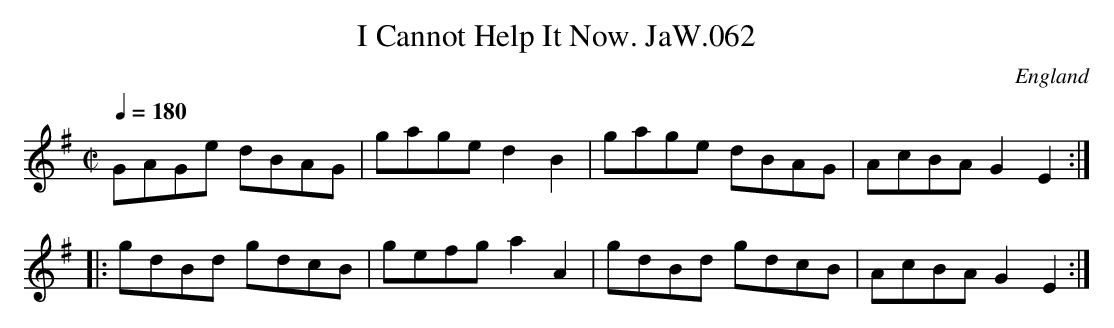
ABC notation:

X:1
T:I Cannot Help It Now. JaW.062
L:1/8
M:C|
O:England
Q:1/4=180
K:G
GAGe dBAG|gage d2B2|gage dBAG|AcBA G2E2:|!
|:gdBd gdcB|gefg a2A2|gdBd gdcB|AcBA G2E2:|
